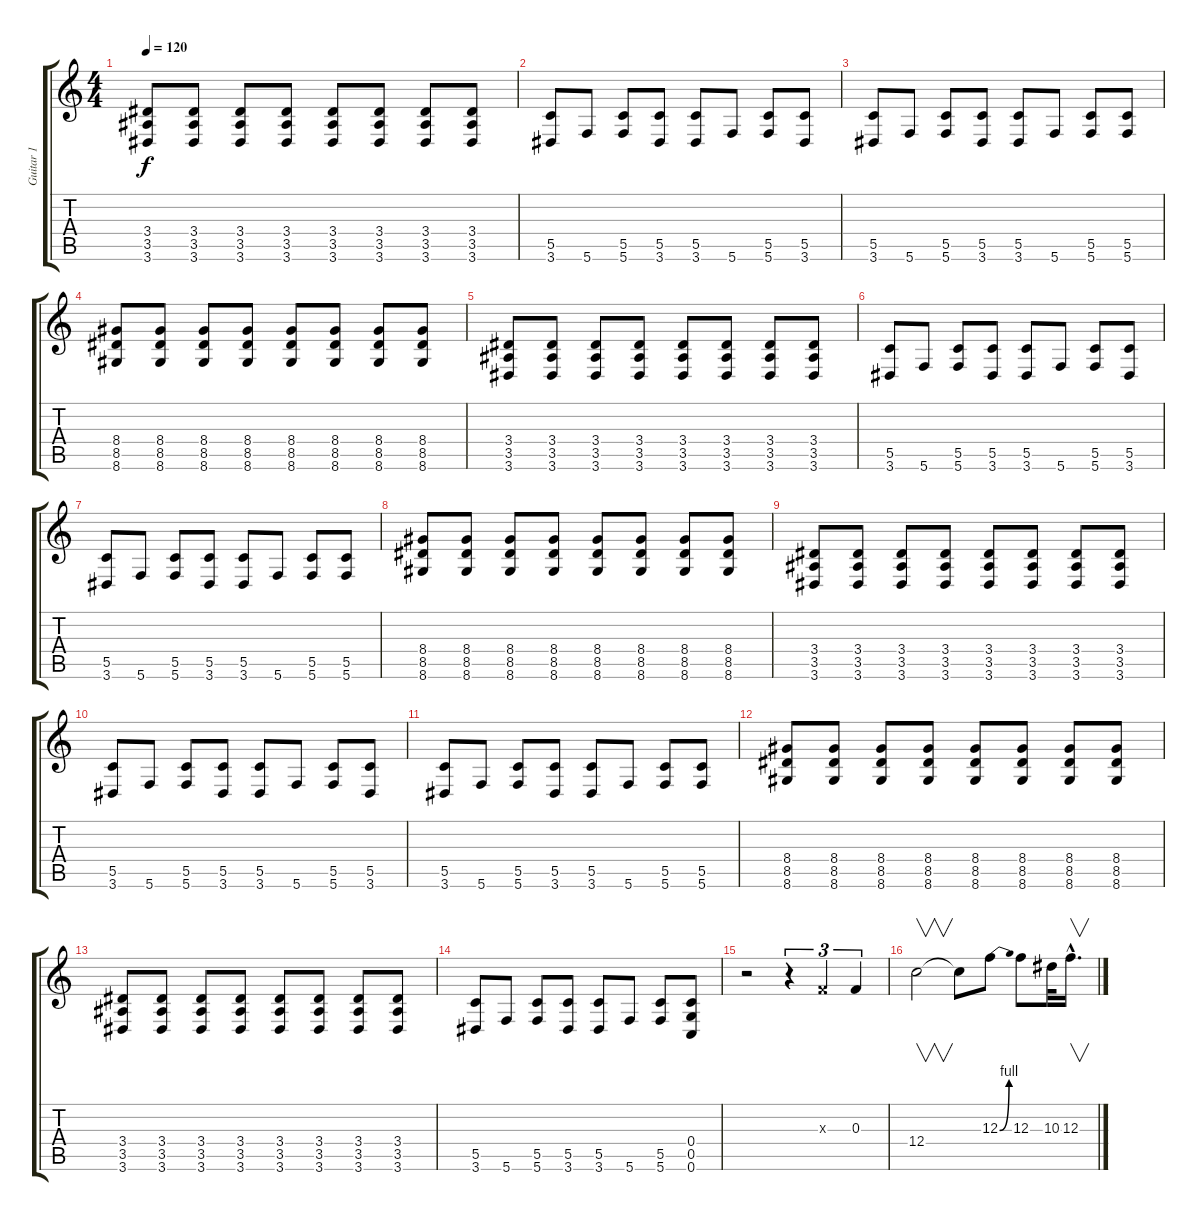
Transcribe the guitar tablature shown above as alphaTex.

\track ("Guitar 1" "Guitar 1") {instrument electricguitarclean}
\staff {score tabs}
\tuning (D4 A3 F3 C3 G2 C2) {hide}
\ts (4 4)
\tempo 120
\clef g2
\ks c
(3.4 3.5 3.6).8{dy f} (3.4 3.5 3.6).8 (3.4 3.5 3.6).8 (3.4 3.5 3.6).8 (3.4 3.5 3.6).8 (3.4 3.5 3.6).8 (3.4 3.5 3.6).8 (3.4 3.5 3.6).8 |
(5.5 3.6).8 5.6.8 (5.5 5.6).8 (5.5 3.6).8 (5.5 3.6).8 5.6.8 (5.5 5.6).8 (5.5 3.6).8 |
(5.5 3.6).8 5.6.8 (5.5 5.6).8 (5.5 3.6).8 (5.5 3.6).8 5.6.8 (5.5 5.6).8 (5.5 5.6).8 |
(8.4 8.5 8.6).8 (8.4 8.5 8.6).8 (8.4 8.5 8.6).8 (8.4 8.5 8.6).8 (8.4 8.5 8.6).8 (8.4 8.5 8.6).8 (8.4 8.5 8.6).8 (8.4 8.5 8.6).8 |
(3.4 3.5 3.6).8 (3.4 3.5 3.6).8 (3.4 3.5 3.6).8 (3.4 3.5 3.6).8 (3.4 3.5 3.6).8 (3.4 3.5 3.6).8 (3.4 3.5 3.6).8 (3.4 3.5 3.6).8 |
(5.5 3.6).8 5.6.8 (5.5 5.6).8 (5.5 3.6).8 (5.5 3.6).8 5.6.8 (5.5 5.6).8 (5.5 3.6).8 |
(5.5 3.6).8 5.6.8 (5.5 5.6).8 (5.5 3.6).8 (5.5 3.6).8 5.6.8 (5.5 5.6).8 (5.5 5.6).8 |
(8.4 8.5 8.6).8 (8.4 8.5 8.6).8 (8.4 8.5 8.6).8 (8.4 8.5 8.6).8 (8.4 8.5 8.6).8 (8.4 8.5 8.6).8 (8.4 8.5 8.6).8 (8.4 8.5 8.6).8 |
(3.4 3.5 3.6).8 (3.4 3.5 3.6).8 (3.4 3.5 3.6).8 (3.4 3.5 3.6).8 (3.4 3.5 3.6).8 (3.4 3.5 3.6).8 (3.4 3.5 3.6).8 (3.4 3.5 3.6).8 |
(5.5 3.6).8 5.6.8 (5.5 5.6).8 (5.5 3.6).8 (5.5 3.6).8 5.6.8 (5.5 5.6).8 (5.5 3.6).8 |
(5.5 3.6).8 5.6.8 (5.5 5.6).8 (5.5 3.6).8 (5.5 3.6).8 5.6.8 (5.5 5.6).8 (5.5 5.6).8 |
(8.4 8.5 8.6).8 (8.4 8.5 8.6).8 (8.4 8.5 8.6).8 (8.4 8.5 8.6).8 (8.4 8.5 8.6).8 (8.4 8.5 8.6).8 (8.4 8.5 8.6).8 (8.4 8.5 8.6).8 |
(3.4 3.5 3.6).8 (3.4 3.5 3.6).8 (3.4 3.5 3.6).8 (3.4 3.5 3.6).8 (3.4 3.5 3.6).8 (3.4 3.5 3.6).8 (3.4 3.5 3.6).8 (3.4 3.5 3.6).8 |
(5.5 3.6).8 5.6.8 (5.5 5.6).8 (5.5 3.6).8 (5.5 3.6).8 5.6.8 (5.5 5.6).8 (0.4 0.5 0.6).8 |
r.2 r.4{tu (3 2)} 0.3{x}.4{tu (3 2)} 0.3.4{tu (3 2)} |
12.4.2{v} 12.4{t}.8 12.3{be (bend 0 0 60 4)}.8 12.3.8 10.3.32 12.3{hac}.16{v d}
